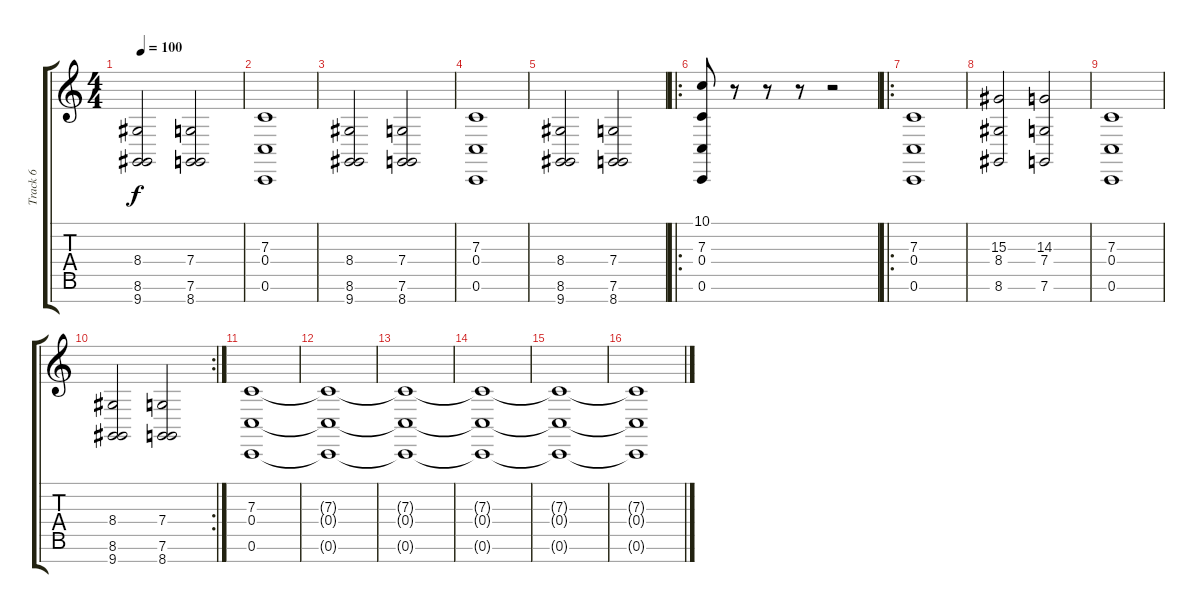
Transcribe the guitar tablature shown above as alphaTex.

\track ("Track 6" "Track 6") {instrument pad2warm}
\staff {score tabs}
\tuning (D4 A3 F3 C3 G2 C2 B1) {hide}
\ts (4 4)
\tempo 100
\clef g2
\ks c
(8.4 8.6 9.7).2{dy f} (7.4 7.6 8.7).2 |
(7.3 0.4 0.6).1 |
(8.4 8.6 9.7).2 (7.4 7.6 8.7).2 |
(7.3 0.4 0.6).1 |
(8.4 8.6 9.7).2 (7.4 7.6 8.7).2 |
\ro
(10.1 7.3 0.4 0.6).8 r.8 r.8 r.8 r.2 |
\ro
(7.3 0.4 0.6).1 |
(15.3 8.4 8.6).2 (14.3 7.4 7.6).2 |
(7.3 0.4 0.6).1 |
\rc 2
(8.4 8.6 9.7).2 (7.4 7.6 8.7).2 |
(7.3 0.4 0.6).1 |
(7.3{t} 0.4{t} 0.6{t}).1 |
(7.3{t} 0.4{t} 0.6{t}).1 |
(7.3{t} 0.4{t} 0.6{t}).1 |
(7.3{t} 0.4{t} 0.6{t}).1 |
(7.3{t} 0.4{t} 0.6{t}).1
